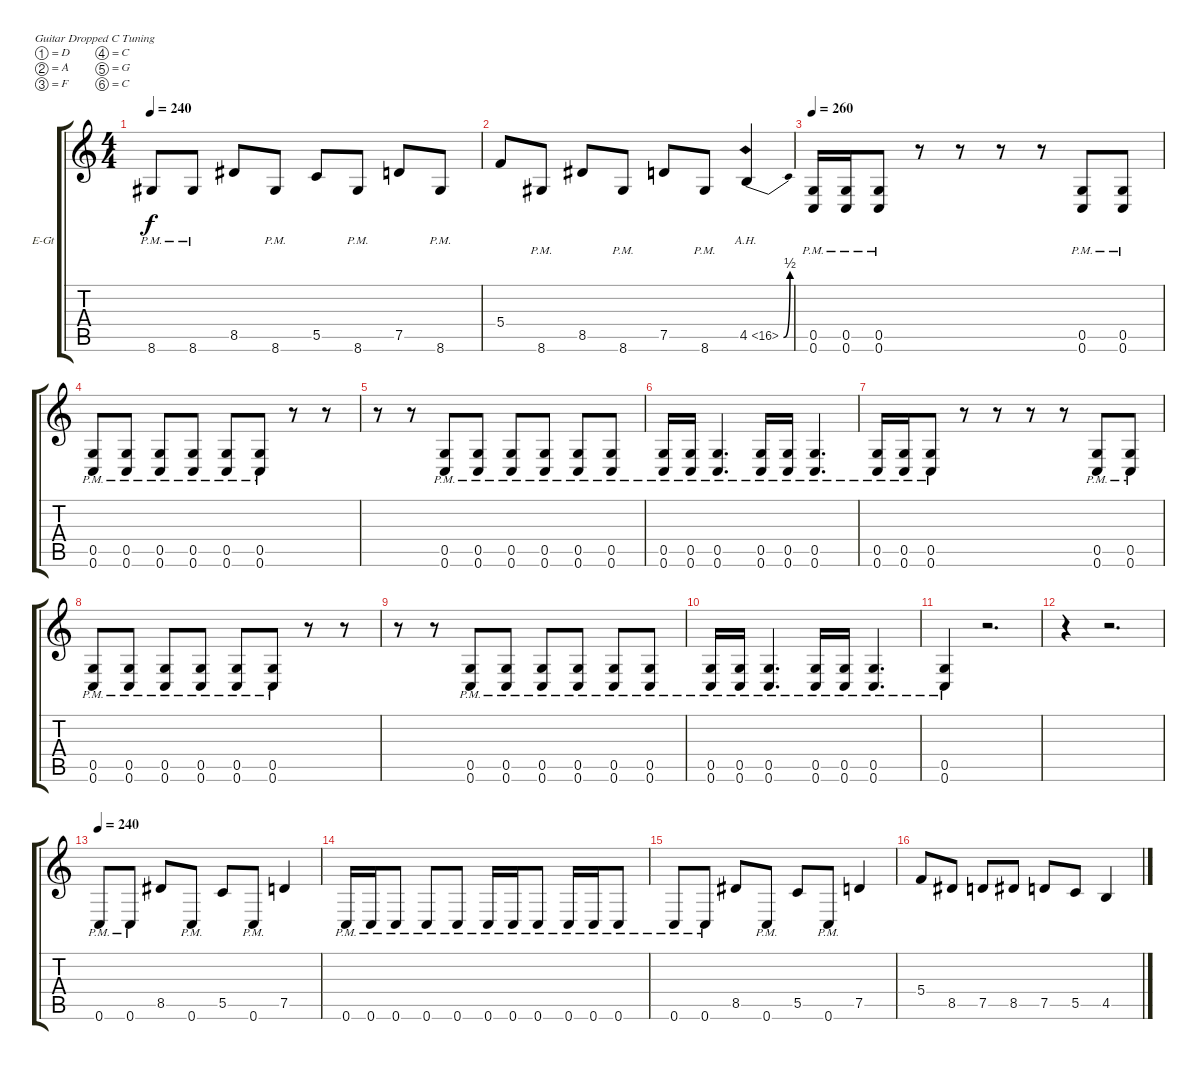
\bracketExtendMode groupsimilarinstruments
\firstSystemTrackNameOrientation horizontal
\otherSystemsTrackNameOrientation horizontal
\track ("Sal" "E-Gt") {instrument distortionguitar}
\staff {score tabs}
\tuning (D4 A3 F3 C3 G2 C2)
\ts (4 4)
\tempo 240
\clef g2
\ks c
8.6{pm}.8{dy f} 8.6{pm}.8 8.5.8 8.6{pm}.8 5.5.8 8.6{pm}.8 7.5.8 8.6{pm}.8 |
5.4.8 8.6{pm}.8 8.5.8 8.6{pm}.8 7.5.8 8.6{pm}.8 4.5{be (bend 0 0 60 2) ah 12}.4 |
\tempo 260
(0.5{pm} 0.6{pm}).16 (0.5{pm} 0.6{pm}).16 (0.5{pm} 0.6{pm}).8 r.8 r.8 r.8 r.8 (0.5{pm} 0.6{pm}).8 (0.5{pm} 0.6{pm}).8 |
(0.5{pm} 0.6{pm}).8 (0.5{pm} 0.6{pm}).8 (0.5{pm} 0.6{pm}).8 (0.5{pm} 0.6{pm}).8 (0.5{pm} 0.6{pm}).8 (0.5{pm} 0.6{pm}).8 r.8 r.8 |
r.8 r.8 (0.5{pm} 0.6{pm}).8 (0.5{pm} 0.6{pm}).8 (0.5{pm} 0.6{pm}).8 (0.5{pm} 0.6{pm}).8 (0.5{pm} 0.6{pm}).8 (0.5{pm} 0.6{pm}).8 |
(0.5{pm} 0.6{pm}).16 (0.5{pm} 0.6{pm}).16 (0.5{pm} 0.6{pm}).4{d} (0.5{pm} 0.6{pm}).16 (0.5{pm} 0.6{pm}).16 (0.5{pm} 0.6{pm}).4{d} |
(0.5{pm} 0.6{pm}).16 (0.5{pm} 0.6{pm}).16 (0.5{pm} 0.6{pm}).8 r.8 r.8 r.8 r.8 (0.5{pm} 0.6{pm}).8 (0.5{pm} 0.6{pm}).8 |
(0.5{pm} 0.6{pm}).8 (0.5{pm} 0.6{pm}).8 (0.5{pm} 0.6{pm}).8 (0.5{pm} 0.6{pm}).8 (0.5{pm} 0.6{pm}).8 (0.5{pm} 0.6{pm}).8 r.8 r.8 |
r.8 r.8 (0.5{pm} 0.6{pm}).8 (0.5{pm} 0.6{pm}).8 (0.5{pm} 0.6{pm}).8 (0.5{pm} 0.6{pm}).8 (0.5{pm} 0.6{pm}).8 (0.5{pm} 0.6{pm}).8 |
(0.5{pm} 0.6{pm}).16 (0.5{pm} 0.6{pm}).16 (0.5{pm} 0.6{pm}).4{d} (0.5{pm} 0.6{pm}).16 (0.5{pm} 0.6{pm}).16 (0.5{pm} 0.6{pm}).4{d} |
(0.5{pm} 0.6{pm}).4 r.2{d} |
r.4 r.2{d} |
\tempo 240
0.6{pm}.8 0.6{pm}.8 8.5.8 0.6{pm}.8 5.5.8 0.6{pm}.8 7.5.4 |
0.6{pm}.16 0.6{pm}.16 0.6{pm}.8 0.6{pm}.8 0.6{pm}.8 0.6{pm}.16 0.6{pm}.16 0.6{pm}.8 0.6{pm}.16 0.6{pm}.16 0.6{pm}.8 |
0.6{pm}.8 0.6{pm}.8 8.5.8 0.6{pm}.8 5.5.8 0.6{pm}.8 7.5.4 |
5.4.8 8.5.8 7.5.8 8.5.8 7.5.8 5.5.8 4.5.4
